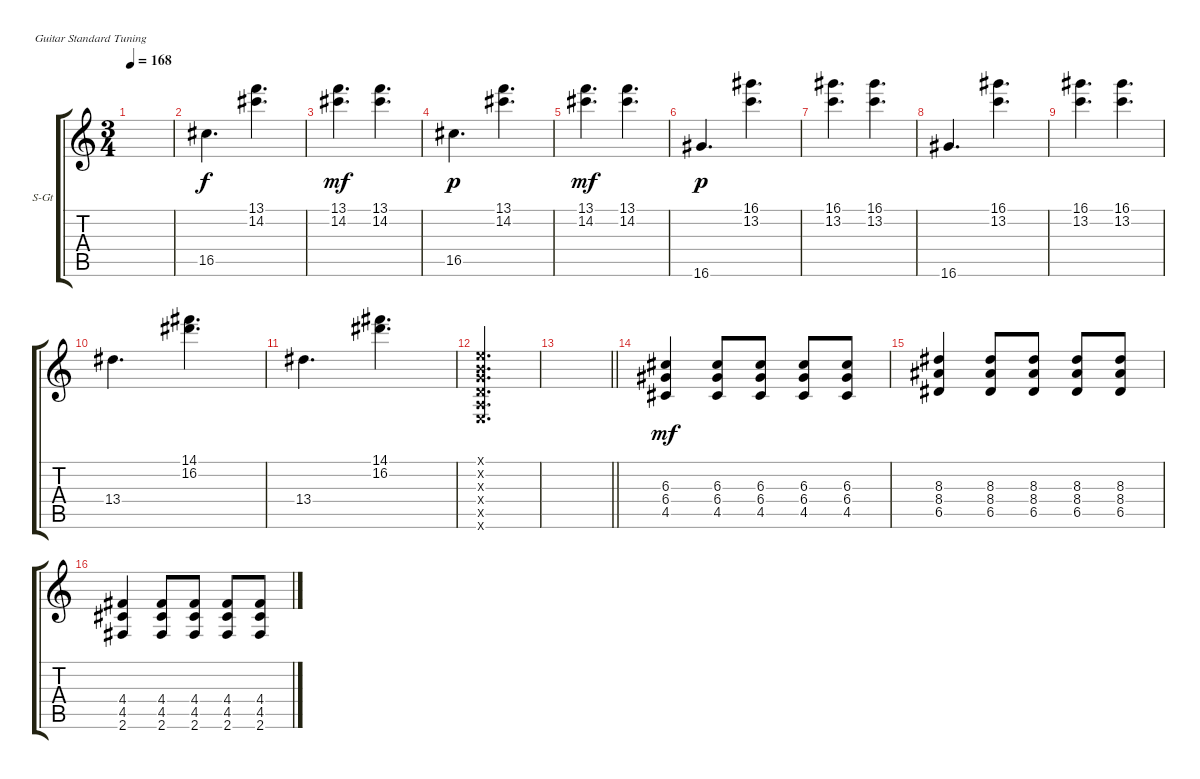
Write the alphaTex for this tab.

\defaultSystemsLayout 4
\bracketExtendMode groupsimilarinstruments
\firstSystemTrackNameOrientation horizontal
\otherSystemsTrackNameOrientation horizontal
\track ("Steel Guitar" "S-Gt") {instrument acousticguitarsteel}
\staff {score tabs}
\tuning (E4 B3 G3 D3 A2 E2)
\ts (3 4)
\tempo 168
\clef g2
\ks c
|
16.5.4{d} (13.1 14.2).4{d} |
(13.1 14.2).4{d dy mf} (14.2 13.1).4{d} |
16.5.4{d dy p} (13.1 14.2).4{d} |
(13.1 14.2).4{d dy mf} (14.2 13.1).4{d} |
16.6.4{d dy p} (16.1 13.2).4{d} |
(13.2 16.1).4{d} (13.2 16.1).4{d} |
16.6.4{d} (16.1 13.2).4{d} |
(13.2 16.1).4{d} (13.2 16.1).4{d} |
13.4.4{d} (14.1 16.2).4{d} |
13.4.4{d} (14.1 16.2).4{d} |
(0.1{x} 0.2{x} 0.3{x} 0.4{x} 0.5{x} 0.6{x}).2{d} |
\barLineRight lightlight
|
(4.5 6.4 6.3).4{dy mf} (4.5 6.4 6.3).8 (4.5 6.4 6.3).8 (4.5 6.4 6.3).8 (4.5 6.4 6.3).8 |
(6.5 8.4 8.3).4 (6.5 8.4 8.3).8 (6.5 8.4 8.3).8 (6.5 8.4 8.3).8 (6.5 8.4 8.3).8 |
(2.6 4.5 4.4).4 (2.6 4.5 4.4).8 (2.6 4.5 4.4).8 (2.6 4.5 4.4).8 (2.6 4.5 4.4).8
